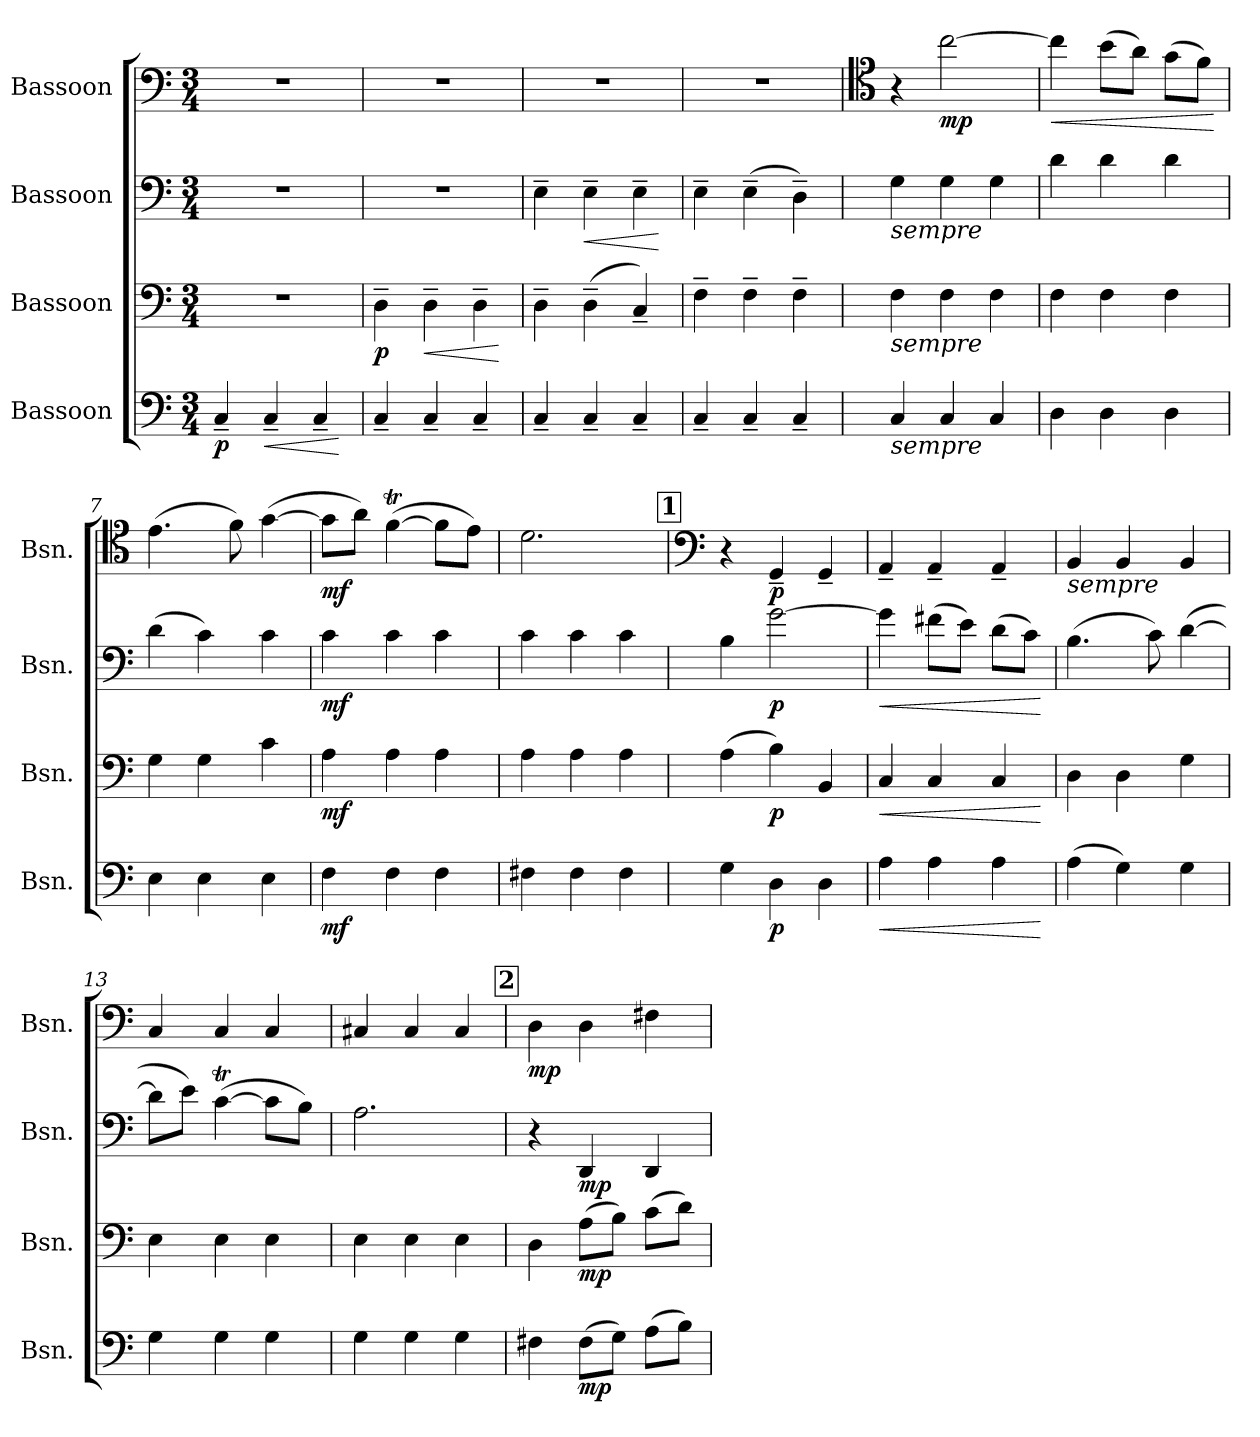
**kern	**dynam	**kern	**dynam	**kern	**dynam	**kern	**dynam
*part4	*part4	*part3	*part3	*part2	*part2	*part1	*part1
*staff4	*staff4	*staff3	*staff3	*staff2	*staff2	*staff1	*staff1
*I"Bassoon	*	*I"Bassoon	*	*I"Bassoon	*	*I"Bassoon	*
*I'Bsn.	*	*I'Bsn.	*	*I'Bsn.	*	*I'Bsn.	*
*clefF4	*	*clefF4	*	*clefF4	*	*clefF4	*
*k[]	*	*k[]	*	*k[]	*	*k[]	*
*M3/4	*	*M3/4	*	*M3/4	*	*M3/4	*
*MM84	*	*MM84	*	*MM84	*	*MM84	*
=1	=1	=1	=1	=1	=1	=1	=1
!	!LO:DY:b	!	!	!	!	!	!
4C~/	p	2.r	.	2.r	.	2.r	.
!	!LO:HP:b	!	!	!	!	!	!
4C~/	<	.	.	.	.	.	.
4C~/	.	.	.	.	.	.	.
.	[	.	.	.	.	.	.
=2	=2	=2	=2	=2	=2	=2	=2
!	!	!	!LO:DY:b	!	!	!	!
4C~/	.	4D~\	p	2.r	.	2.r	.
!	!	!	!LO:HP:b	!	!	!	!
4C~/	.	4D~\	<	.	.	.	.
4C~/	.	4D~\	.	.	.	.	.
.	.	.	[	.	.	.	.
=3	=3	=3	=3	=3	=3	=3	=3
4C~/	.	4D~\	.	4E~\	.	2.r	.
!	!	!	!	!	!LO:HP:b	!	!
4C~/	.	(4D~\	.	4E~\	<	.	.
4C~/	.	4C~/)	.	4E~\	.	.	.
.	.	.	.	.	[	.	.
=4	=4	=4	=4	=4	=4	=4	=4
4C~/	.	4F~\	.	4E~\	.	2.r	.
4C~/	.	4F~\	.	(4E~\	.	.	.
4C~/	.	4F~\	.	4D~\)	.	.	.
=5	=5	=5	=5	=5	=5	=5	=5
*	*	*	*	*	*	*clefC4	*
!	!	!	!	!LO:TX:b:i:t=sempre	!	!	!
!	!	!LO:TX:b:i:t=sempre	!	!	!	!	!
!LO:TX:b:i:t=sempre	!	!	!	!	!	!	!
4C/	.	4F\	.	4G\	.	4r	.
!	!	!	!	!	!	!	!LO:DY:b
4C/	.	4F\	.	4G\	.	[2cc\	mp
4C/	.	4F\	.	4G\	.	.	.
=6	=6	=6	=6	=6	=6	=6	=6
!	!	!	!	!	!	!	!LO:HP:b
4D\	.	4F\	.	4d\	.	4cc\]	<
4D\	.	4F\	.	4d\	.	(8b\L	.
.	.	.	.	.	.	8a\J)	.
4D\	.	4F\	.	4d\	.	(8g\L	.
.	.	.	.	.	.	8f\J)	.
.	.	.	.	.	.	.	[
=7	=7	=7	=7	=7	=7	=7	=7
4E\	.	4G\	.	(4d\	.	(4.e\	.
4E\	.	4G\	.	4c\)	.	.	.
.	.	.	.	.	.	8f\)	.
4E\	.	4c\	.	4c\	.	([4g\	.
=8	=8	=8	=8	=8	=8	=8	=8
!	!LO:DY:b	!	!LO:DY:b	!	!LO:DY:b	!	!LO:DY:b
4F\	mf	4A\	mf	4c\	mf	8g\L]	mf
.	.	.	.	.	.	8a\J)	.
4F\	.	4A\	.	4c\	.	([4fT\	.
4F\	.	4A\	.	4c\	.	8f\L]	.
.	.	.	.	.	.	8e\J)	.
!!LO:LB:g=z
=9	=9	=9	=9	=9	=9	=9	=9
4F#X\	.	4A\	.	4c\	.	2.d\	.
4F#\	.	4A\	.	4c\	.	.	.
4F#\	.	4A\	.	4c\	.	.	.
!!LO:REH:place=s1:a:B:fs=14:t=1
=10	=10	=10	=10	=10	=10	=10	=10
*	*	*	*	*	*	*clefF4	*
4G\	.	(4A\	.	4B\	.	4r	.
!	!LO:DY:b	!	!LO:DY:b	!	!LO:DY:b	!	!LO:DY:b
4D\	p	4B\)	p	[2g\	p	4GG~/	p
4D\	.	4BB/	.	.	.	4GG~/	.
=11	=11	=11	=11	=11	=11	=11	=11
!	!LO:HP:b	!	!LO:HP:b	!	!LO:HP:b	!	!
4A\	<	4C/	<	4g\]	<	4AA~/	.
4A\	.	4C/	.	(8f#X\L	.	4AA~/	.
.	.	.	.	8e\J)	.	.	.
4A\	.	4C/	.	(8d\L	.	4AA~/	.
.	.	.	.	8c\J)	.	.	.
.	[	.	[	.	[	.	.
=12	=12	=12	=12	=12	=12	=12	=12
!	!	!	!	!	!	!LO:TX:b:i:t=sempre	!
(4A\	.	4D\	.	(4.B\	.	4BB/	.
4G\)	.	4D\	.	.	.	4BB/	.
.	.	.	.	8c\)	.	.	.
4G\	.	4G\	.	([4d\	.	4BB/	.
=13	=13	=13	=13	=13	=13	=13	=13
4G\	.	4E\	.	8d\L]	.	4C/	.
.	.	.	.	8e\J)	.	.	.
4G\	.	4E\	.	([4cT\	.	4C/	.
4G\	.	4E\	.	8c\L]	.	4C/	.
.	.	.	.	8B\J)	.	.	.
=14	=14	=14	=14	=14	=14	=14	=14
4G\	.	4E\	.	2.A\	.	4C#X/	.
4G\	.	4E\	.	.	.	4C#/	.
4G\	.	4E\	.	.	.	4C#/	.
!!LO:REH:place=s1:a:B:fs=14:t=2
=15	=15	=15	=15	=15	=15	=15	=15
!	!	!	!	!	!	!	!LO:DY:b
4F#X\	.	4D\	.	4r	.	4D\	mp
!	!LO:DY:b	!	!LO:DY:b	!	!LO:DY:b	!	!
(8F#\L	mp	(8A\L	mp	4DD/	mp	4D\	.
8G\J)	.	8B\J)	.	.	.	.	.
(8A\L	.	(8c\L	.	4DD/	.	4F#X\	.
8B\J)	.	8d\J)	.	.	.	.	.
=	=	=	=	=	=	=	=
*-	*-	*-	*-	*-	*-	*-	*-
